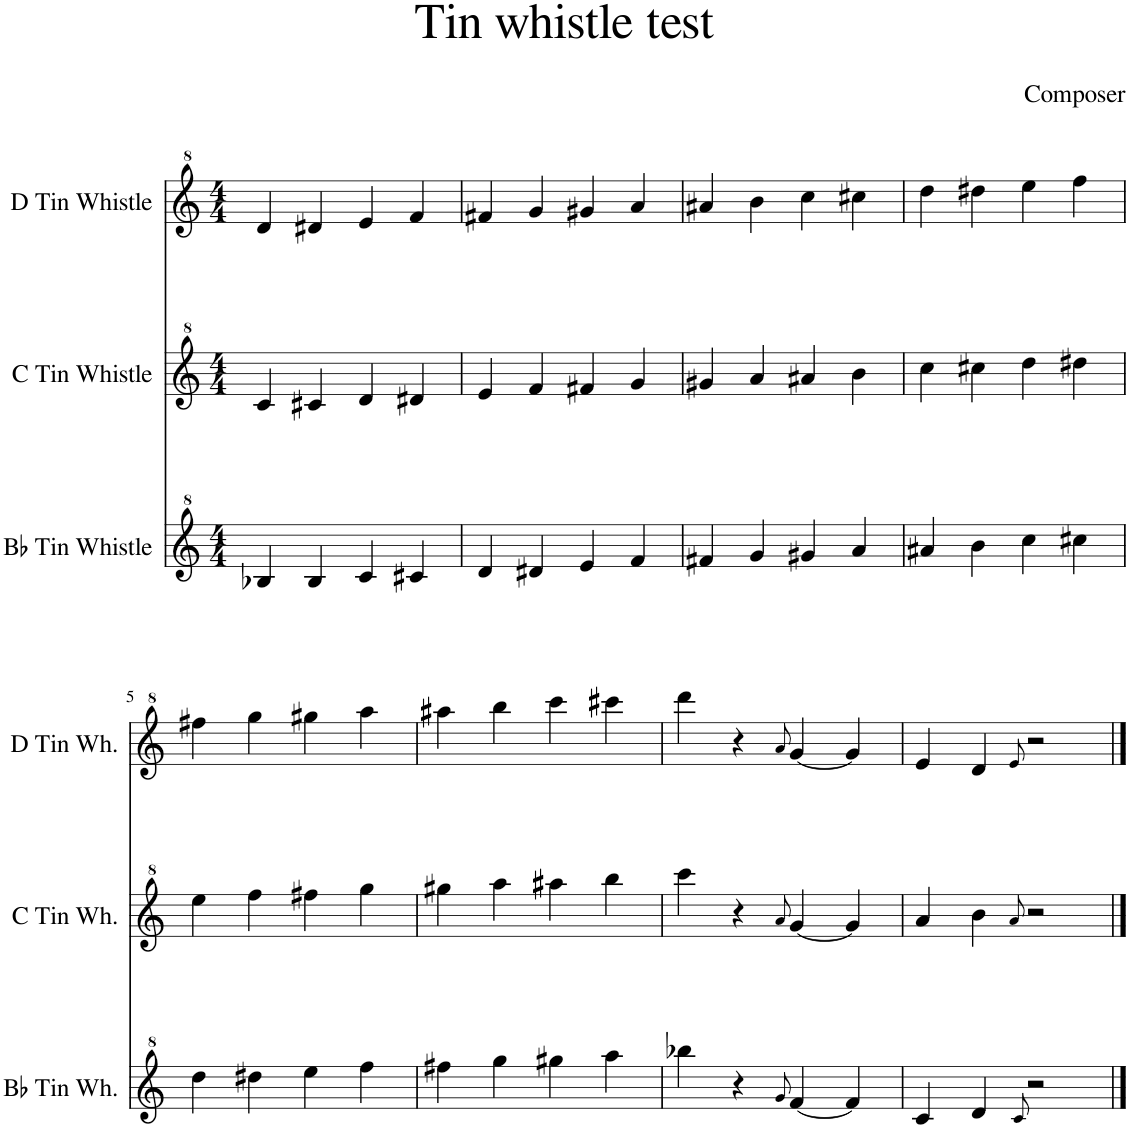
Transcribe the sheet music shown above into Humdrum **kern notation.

**kern	**kern	**kern
*part3	*part2	*part1
*staff3	*staff2	*staff1
*I"Bb Tin Whistle	*I"C Tin Whistle	*I"D Tin Whistle
*I'Bb Tin Wh.	*I'C Tin Wh.	*I'D Tin Wh.
*clefG^2	*clefG^2	*clefG^2
*k[]	*k[]	*k[]
*M4/4	*M4/4	*M4/4
=1	=1	=1
4b-X/	4cc/	4dd/
4b-/	4cc#X/	4dd#X/
4cc/	4dd/	4ee/
4cc#X/	4dd#X/	4ff/
=2	=2	=2
4dd/	4ee/	4ff#X/
4dd#X/	4ff/	4gg/
4ee/	4ff#X/	4gg#X/
4ff/	4gg/	4aa/
=3	=3	=3
4ff#X/	4gg#X/	4aa#X/
4gg/	4aa/	4bb\
4gg#X/	4aa#X/	4ccc\
4aa/	4bb\	4ccc#X\
=4	=4	=4
4aa#X/	4ccc\	4ddd\
4bb\	4ccc#X\	4ddd#X\
4ccc\	4ddd\	4eee\
4ccc#X\	4ddd#X\	4fff\
!!LO:LB:g=z
=5	=5	=5
4ddd\	4eee\	4fff#X\
4ddd#X\	4fff\	4ggg\
4eee\	4fff#X\	4ggg#X\
4fff\	4ggg\	4aaa\
=6	=6	=6
4fff#X\	4ggg#X\	4aaa#X\
4ggg\	4aaa\	4bbb\
4ggg#X\	4aaa#X\	4cccc\
4aaa\	4bbb\	4cccc#X\
=7	=7	=7
4bbb-X\	4cccc\	4dddd\
4r	4r	4r
8qgg/	8qaa/	8qaa/
[4ff/	[4gg/	[4gg/
4ff/]	4gg/]	4gg/]
=8	=8	=8
4cc/	4aa/	4ee/
4dd/	4bb\	4dd/
8qcc/	8qaa/	8qee/
2r	2r	2r
==	==	==
*-	*-	*-
